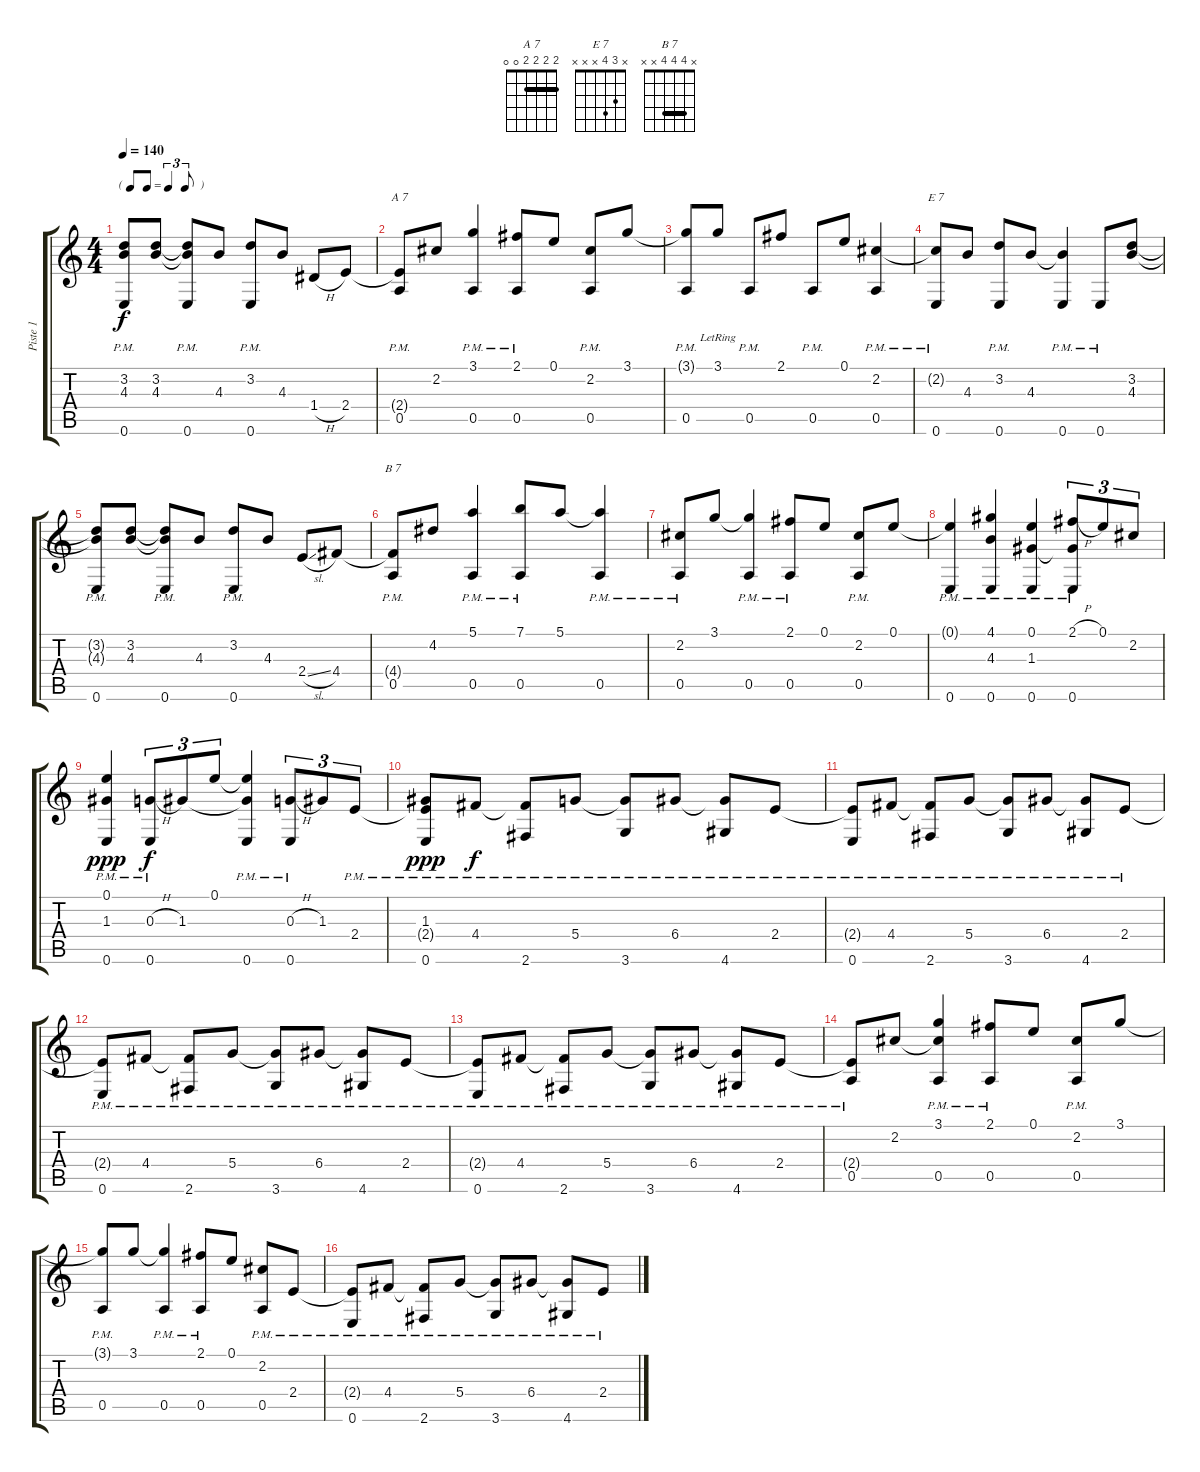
\track ("Piste 1" "Piste 1") {instrument acousticguitarsteel}
\staff {score tabs}
\tuning (E4 B3 G3 D3 A2 E2) {hide}
\chord ("A 7" 2 2 2 2 0 0) {barre 2}
\chord ("E 7" x 3 4 x x x)
\chord ("B 7" x 4 4 4 x x) {barre 4}
\ts (4 4)
\tf triplet8th
\tempo 140
\clef g2
\ks c
(3.2{t} 4.3{t} 0.6{pm}).8{dy f} (3.2 4.3).8 (3.2{t} 4.3{t} 0.6{pm}).8 4.3.8 (3.2 0.6{pm}).8 4.3.8 1.4{h}.8 2.4.8 |
(2.4{pm t} 0.5{pm}).8{ch "A 7"} 2.2.8 (3.1 0.5{pm}).4 (2.1 0.5{pm}).8 0.1.8 (2.2 0.5{pm}).8 3.1.8 |
(3.1{t} 0.5{pm}).8 3.1{lr}.8 0.5{pm}.8 2.1.8 0.5{pm}.8 0.1.8 (2.2 0.5{pm}).4 |
(2.2{t} 0.6{pm}).8{ch "E 7"} 4.3.8 (3.2 0.6{pm}).8 4.3.8 (4.3{t} 0.6{pm}).4{beam Up} 0.6{pm}.8 (3.2 4.3).8 |
(3.2{t} 4.3{t} 0.6{pm}).8 (3.2 4.3).8 (3.2{t} 4.3{t} 0.6{pm}).8 4.3.8 (3.2 0.6{pm}).8 4.3.8 2.4{sl}.8 4.4.8 |
(4.4{pm t} 0.5{pm}).8{ch "B 7"} 4.2.8 (5.1 0.5{pm}).4 (7.1 0.5{pm}).8 5.1.8 (5.1{t} 0.5{pm}).4 |
(2.2 0.5{pm}).8 3.1.8 (3.1{t} 0.5{pm}).4 (2.1 0.5{pm}).8 0.1.8 (2.2 0.5{pm}).8 0.1.8 |
(0.1{t} 0.6{pm}).4 (4.1 4.3 0.6{pm}).4{beam Up} (0.1 1.3 0.6{pm}).4{beam Up} (2.1{h} 1.3{t} 0.6{pm}).8{tu (3 2)} 0.1.8{tu (3 2)} 2.2.8{tu (3 2)} |
(0.1 1.3 0.6{pm}).4{dy ppp beam Up} (0.3{h} 0.6{pm}).8{tu (3 2) dy f} 1.3.8{tu (3 2)} 0.1.8{tu (3 2)} (0.1{t} 1.3{t} 0.6{pm}).4{beam Up} (0.3{h} 0.6{pm}).8{tu (3 2)} 1.3.8{tu (3 2)} 2.4{pm}.8{tu (3 2)} |
(1.3 2.4{pm t} 0.6{pm}).8{dy ppp beam Up} 4.4{pm}.8{dy f} (4.4{pm t} 2.6{pm}).8 5.4{pm}.8 (5.4{pm t} 3.6{pm}).8 6.4{pm}.8 (6.4{pm t} 4.6{pm}).8 2.4{pm}.8 |
(2.4{pm t} 0.6{pm}).8 4.4{pm}.8 (4.4{pm t} 2.6{pm}).8 5.4{pm}.8 (5.4{pm t} 3.6{pm}).8 6.4{pm}.8 (6.4{pm t} 4.6{pm}).8 2.4{pm}.8 |
(2.4{pm t} 0.6{pm}).8 4.4{pm}.8 (4.4{pm t} 2.6{pm}).8 5.4{pm}.8 (5.4{pm t} 3.6{pm}).8 6.4{pm}.8 (6.4{pm t} 4.6{pm}).8 2.4{pm}.8 |
(2.4{pm t} 0.6{pm}).8 4.4{pm}.8 (4.4{pm t} 2.6{pm}).8 5.4{pm}.8 (5.4{pm t} 3.6{pm}).8 6.4{pm}.8 (6.4{pm t} 4.6{pm}).8 2.4{pm}.8 |
(2.4{pm t} 0.5{pm}).8 2.2.8 (3.1 2.2{t} 0.5{pm}).4 (2.1 0.5{pm}).8 0.1.8 (2.2 0.5{pm}).8 3.1.8 |
(3.1{t} 0.5{pm}).8 3.1.8 (3.1{t} 0.5{pm}).4 (2.1 0.5{pm}).8 0.1.8 (2.2 0.5{pm}).8 2.4{pm}.8 |
(2.4{pm t} 0.6{pm}).8 4.4{pm}.8 (4.4{pm t} 2.6{pm}).8 5.4{pm}.8 (5.4{pm t} 3.6{pm}).8 6.4{pm}.8 (6.4{pm t} 4.6{pm}).8 2.4{pm}.8
